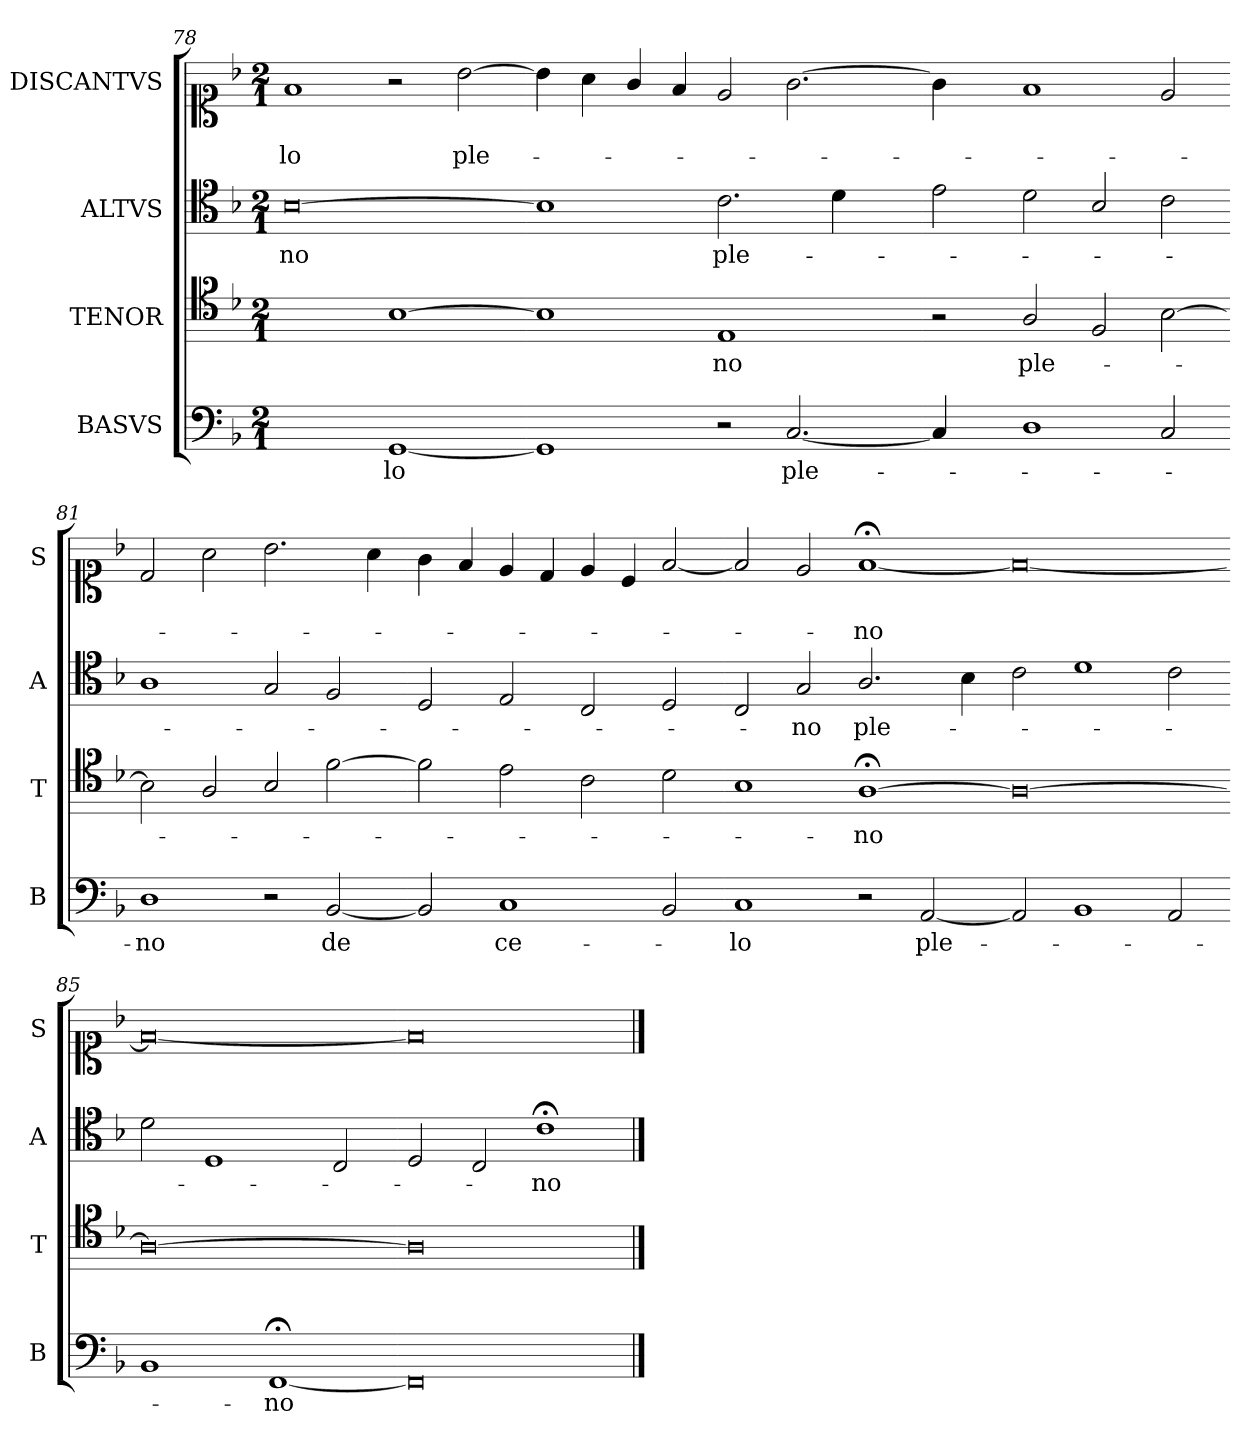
**kern	**text	**kern	**text	**kern	**text	**kern	**text	**text
*part4	*part4	*part3	*part3	*part2	*part2	*part1	*part1	*part1
*staff4	*staff4	*staff3	*staff3	*staff2	*staff2	*staff1	*staff1	*staff1
*I"BASVS	*	*I"TENOR	*	*I"ALTVS	*	*I"DISCANTVS	*	*
*I'B	*	*I'T	*	*I'A	*	*I'S	*	*
*clefF4	*	*clefC5	*	*clefC4	*	*clefC1	*	*
*k[b-]	*	*k[b-]	*	*k[b-]	*	*k[b-]	*	*
*M2/1	*	*M2/1	*	*M2/1	*	*M2/1	*	*
=78	=78	=78	=78	=78	=78	=78	=78	=78
!	!	!	!	!	!LO:LY:i	!	!	!LO:LY:i
1ryy	.	1ryy	.	[0B-	-no	1f	.	-lo
[1GG	-lo	[1G	.	.	.	2r	.	.
.	.	.	.	.	.	[2b-\	.	ple-
=79-	=79-	=79-	=79-	=79-	=79-	=79-	=79-	=79-
1GG]	.	1G]	.	1B-]	.	4b-\]	.	.
.	.	.	.	.	.	4a\	.	.
.	.	.	.	.	.	4g/	.	.
.	.	.	.	.	.	4f/	.	.
!	!	!	!	!	!LO:LY:i	!	!	!
2r	.	1C	-no	2.c\	ple-	2e/	.	.
[2.C/	ple-	.	.	.	.	[2.g\	.	.
.	.	.	.	4d\	.	.	.	.
.	.	4ryy	.	4ryy	.	.	.	.
=80-	=80-	=80-	=80-	=80-	=80-	=80-	=80-	=80-
4C/]	.	2r	.	2e\	.	4g\]	.	.
4ryy	.	.	.	.	.	4ryy	.	.
!	!	!	!LO:LY:i	!	!	!	!	!
1D	.	2F/	ple-	2d\	.	1f	.	.
.	.	2D/	.	2B-/	.	.	.	.
2C/	.	[2G\	.	2c\	.	2e/	.	.
=81-	=81-	=81-	=81-	=81-	=81-	=81-	=81-	=81-
1D	-no	2G\]	.	1A	.	2d/	.	.
.	.	2F/	.	.	.	2a\	.	.
2r	.	2G/	.	2G/	.	2.b-\	.	.
[2BB-/	de	[2d\	.	2F/	.	.	.	.
.	.	.	.	.	.	4a\	.	.
=82-	=82-	=82-	=82-	=82-	=82-	=82-	=82-	=82-
2BB-/]	.	2d\]	.	2D/	.	4g\	.	.
.	.	.	.	.	.	4f/	.	.
1C	ce-	2c\	.	2E/	.	4e/	.	.
.	.	.	.	.	.	4d/	.	.
.	.	2A\	.	2C/	.	4e/	.	.
.	.	.	.	.	.	4c/	.	.
2BB-/	.	2B-\	.	2D/	.	[2f/	.	.
=83-	=83-	=83-	=83-	=83-	=83-	=83-	=83-	=83-
1C	-lo	1G	.	2C/	.	2f/]	.	.
!	!	!	!	!	!LO:LY:i	!	!	!
.	.	.	.	2G/	-no	2e/	.	.
!	!	!	!LO:LY:i	!	!LO:LY:i	!	!	!
2r	.	[1F;	-no	2.A/	ple-	[1f;<	.	-no
[2AA/	ple-	.	.	.	.	.	.	.
.	.	.	.	4B-\	.	.	.	.
=84-	=84-	=84-	=84-	=84-	=84-	=84-	=84-	=84-
2AA/]	.	0F_	.	2c\	.	0f_	.	.
1BB-	.	.	.	1d	.	.	.	.
2AA/	.	.	.	2c\	.	.	.	.
=85-	=85-	=85-	=85-	=85-	=85-	=85-	=85-	=85-
1BB-	.	0F_	.	2d\	.	0f_	.	.
.	.	.	.	1D	.	.	.	.
[1FF;<	-no	.	.	.	.	.	.	.
.	.	.	.	2C/	.	.	.	.
=86-	=86-	=86-	=86-	=86-	=86-	=86-	=86-	=86-
0FF]	.	0F]	.	2D/	.	0f]	.	.
.	.	.	.	2C/	.	.	.	.
!	!	!	!	!	!LO:LY:i	!	!	!
.	.	.	.	1c;	-no	.	.	.
==	==	==	==	==	==	==	==	==
*-	*-	*-	*-	*-	*-	*-	*-	*-
